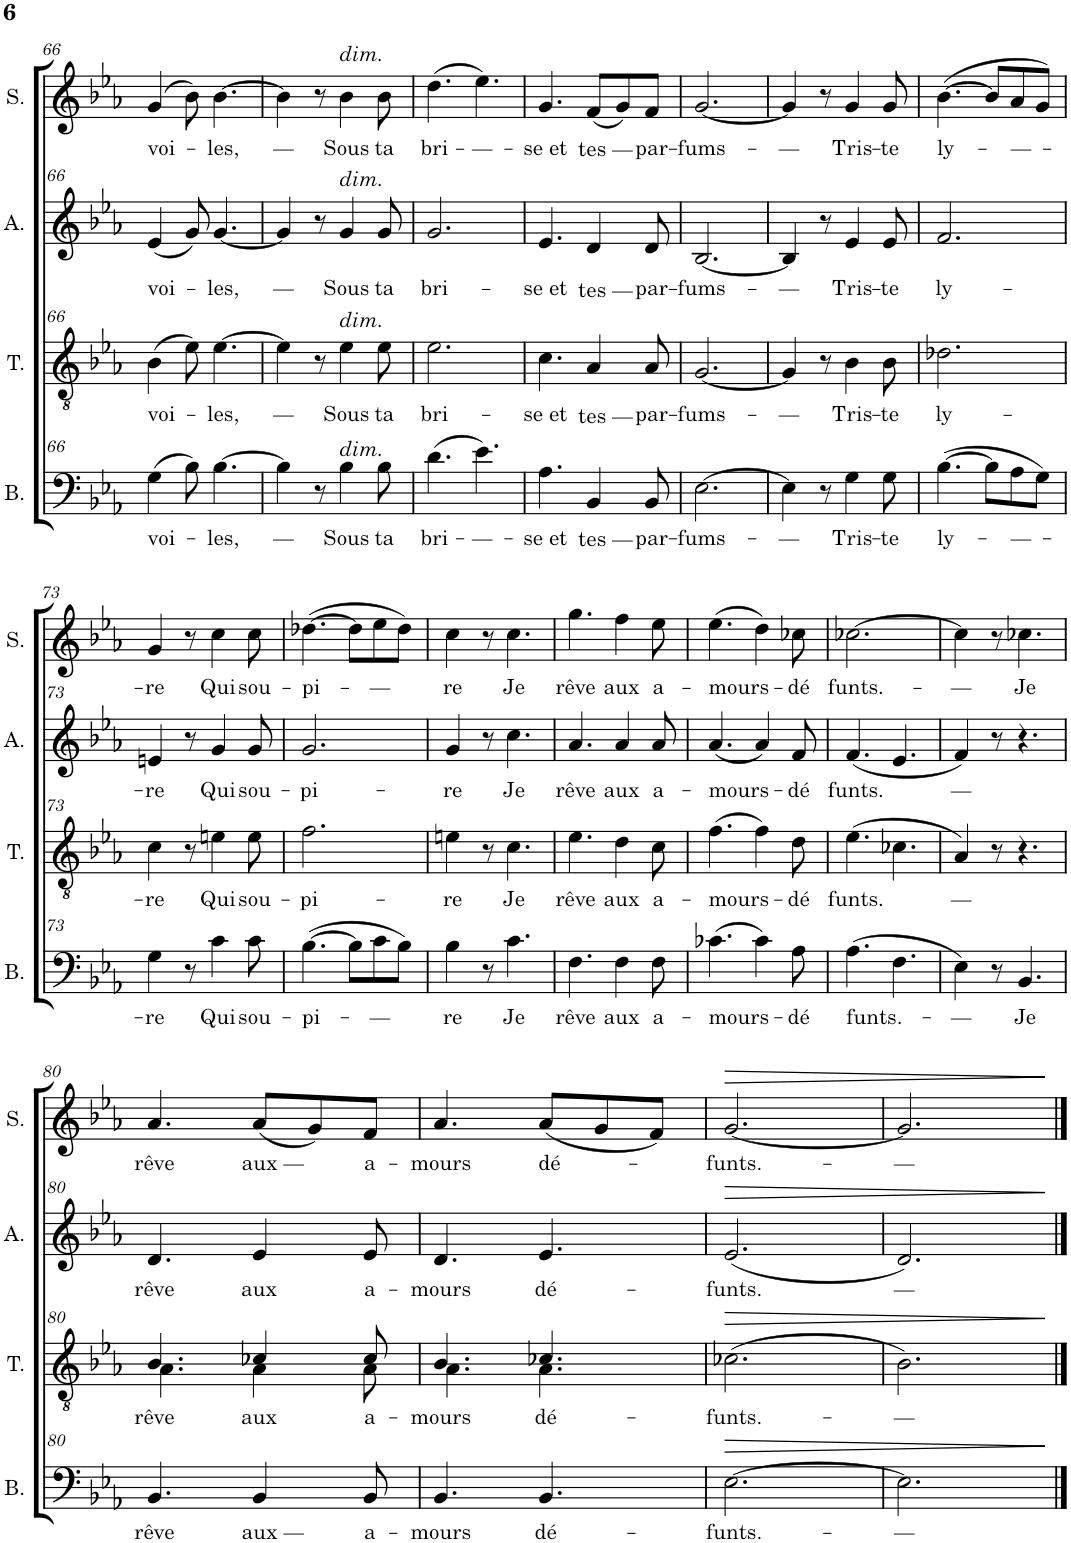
**kern	**text	**dynam	**kern	**text	**dynam	**kern	**text	**dynam	**kern	**text	**dynam
*part4	*part4	*part4	*part3	*part3	*part3	*part2	*part2	*part2	*part1	*part1	*part1
*staff4	*staff4	*staff4	*staff3	*staff3	*staff3	*staff2	*staff2	*staff2	*staff1	*staff1	*staff1
*I"Basse	*	*	*I"Ténor	*	*	*I"Alto	*	*	*I"Soprano	*	*
*I'B.	*	*	*I'T.	*	*	*I'A.	*	*	*I'S.	*	*
!!LO:PB:g=z
*clefF4	*	*	*clefGv2	*	*	*clefG2	*	*	*clefG2	*	*
*k[b-e-a-]	*	*	*k[b-e-a-]	*	*	*k[b-e-a-]	*	*	*k[b-e-a-]	*	*
*M6/8	*	*	*M6/8	*	*	*M6/8	*	*	*M6/8	*	*
=66	=66	=66	=66	=66	=66	=66	=66	=66	=66	=66	=66
!	!LO:LY:b	!	!	!LO:LY:b	!	!	!LO:LY:b	!	!	!LO:LY:b	!
(4G\	voi-	.	(4B-\	voi-	.	(4e-/	voi-	.	(4g/	voi-	.
8B-\)	.	.	8e-\)	.	.	8g/)	.	.	8b-\)	.	.
!	!LO:LY:b	!	!	!LO:LY:b	!	!	!LO:LY:b	!	!	!LO:LY:b	!
[4.B-\	-les,	.	[4.e-\	-les,	.	[4.g/	-les,	.	[4.b-\	-les,	.
=67	=67	=67	=67	=67	=67	=67	=67	=67	=67	=67	=67
!	!LO:LY:b	!	!	!LO:LY:b	!	!	!LO:LY:b	!	!	!LO:LY:b	!
4B-\]	—	.	4e-\]	—	.	4g/]	—	.	4b-\]	—	.
8r	.	.	8r	.	.	8r	.	.	8r	.	.
!	!	!	!	!	!	!	!	!	!LO:TX:a:i:t=dim.	!	!
!	!	!	!	!	!	!LO:TX:a:i:t=dim.	!	!	!	!	!
!	!	!	!LO:TX:a:i:t=dim.	!	!	!	!	!	!	!	!
!LO:TX:a:i:t=dim.	!	!	!	!	!	!	!	!	!	!	!
!	!LO:LY:b	!	!	!LO:LY:b	!	!	!LO:LY:b	!	!	!LO:LY:b	!
4B-\	Sous	.	4e-\	Sous	.	4g/	Sous	.	4b-\	Sous	.
!	!LO:LY:b	!	!	!LO:LY:b	!	!	!LO:LY:b	!	!	!LO:LY:b	!
8B-\	ta	.	8e-\	ta	.	8g/	ta	.	8b-\	ta	.
=68	=68	=68	=68	=68	=68	=68	=68	=68	=68	=68	=68
!	!LO:LY:b	!	!	!LO:LY:b	!	!	!LO:LY:b	!	!	!LO:LY:b	!
(4.d\	bri-	.	2.e-\	bri-	.	2.g/	bri-	.	(4.dd\	bri-	.
!	!LO:LY:b	!	!	!	!	!	!	!	!	!LO:LY:b	!
4.e-\)	-—-	.	.	.	.	.	.	.	4.ee-\)	-—-	.
=69	=69	=69	=69	=69	=69	=69	=69	=69	=69	=69	=69
!	!LO:LY:b	!	!	!LO:LY:b	!	!	!LO:LY:b	!	!	!LO:LY:b	!
4.A-\	-se et	.	4.c\	-se et	.	4.e-/	-se et	.	4.g/	-se et	.
!	!LO:LY:b	!	!	!LO:LY:b	!	!	!LO:LY:b	!	!	!LO:LY:b	!
4BB-/	tes —	.	4A-/	tes —	.	4d/	tes —	.	(8f/L	tes —	.
.	.	.	.	.	.	.	.	.	8g/)	.	.
!	!LO:LY:b	!	!	!LO:LY:b	!	!	!LO:LY:b	!	!	!LO:LY:b	!
8BB-/	par-	.	8A-/	par-	.	8d/	par-	.	8f/J	par-	.
=70	=70	=70	=70	=70	=70	=70	=70	=70	=70	=70	=70
!	!LO:LY:b	!	!	!LO:LY:b	!	!	!LO:LY:b	!	!	!LO:LY:b	!
[2.E-\	-fums-	.	[2.G/	-fums-	.	[2.B-/	-fums-	.	[2.g/	-fums-	.
=71	=71	=71	=71	=71	=71	=71	=71	=71	=71	=71	=71
!	!LO:LY:b	!	!	!LO:LY:b	!	!	!LO:LY:b	!	!	!LO:LY:b	!
4E-\]	-—	.	4G/]	-—	.	4B-/]	-—	.	4g/]	-—	.
8r	.	.	8r	.	.	8r	.	.	8r	.	.
!	!LO:LY:b	!	!	!LO:LY:b	!	!	!LO:LY:b	!	!	!LO:LY:b	!
4G\	Tris-	.	4B-\	Tris-	.	4e-/	Tris-	.	4g/	Tris-	.
!	!LO:LY:b	!	!	!LO:LY:b	!	!	!LO:LY:b	!	!	!LO:LY:b	!
8G\	-te	.	8B-\	-te	.	8e-/	-te	.	8g/	-te	.
=72	=72	=72	=72	=72	=72	=72	=72	=72	=72	=72	=72
!	!LO:LY:b	!	!	!LO:LY:b	!	!	!LO:LY:b	!	!	!LO:LY:b	!
([4.B-\	ly-	.	2.d-X\	ly-	.	2.f/	ly-	.	([4.b-\	ly-	.
8B-\L]	.	.	.	.	.	.	.	.	8b-/L]	.	.
!	!LO:LY:b	!	!	!	!	!	!	!	!	!LO:LY:b	!
8A-\	-—-	.	.	.	.	.	.	.	8a-/	-—-	.
8G\J)	.	.	.	.	.	.	.	.	8g/J)	.	.
!!LO:LB:g=z
=73	=73	=73	=73	=73	=73	=73	=73	=73	=73	=73	=73
!	!LO:LY:b	!	!	!LO:LY:b	!	!	!LO:LY:b	!	!	!LO:LY:b	!
4G\	-re	.	4c\	-re	.	4en/	-re	.	4g/	-re	.
8r	.	.	8r	.	.	8r	.	.	8r	.	.
!	!LO:LY:b	!	!	!LO:LY:b	!	!	!LO:LY:b	!	!	!LO:LY:b	!
4c\	Qui	.	4en\	Qui	.	4g/	Qui	.	4cc\	Qui	.
!	!LO:LY:b	!	!	!LO:LY:b	!	!	!LO:LY:b	!	!	!LO:LY:b	!
8c\	sou-	.	8e\	sou-	.	8g/	sou-	.	8cc\	sou-	.
=74	=74	=74	=74	=74	=74	=74	=74	=74	=74	=74	=74
!	!LO:LY:b	!	!	!LO:LY:b	!	!	!LO:LY:b	!	!	!LO:LY:b	!
([4.B-\	-pi-	.	2.f\	-pi-	.	2.g/	-pi-	.	([4.dd-X\	-pi-	.
8B-\L]	.	.	.	.	.	.	.	.	8dd-\L]	.	.
!	!LO:LY:b	!	!	!	!	!	!	!	!	!LO:LY:b	!
8c\	-—	.	.	.	.	.	.	.	8ee-\	-—	.
8B-\J)	.	.	.	.	.	.	.	.	8dd-\J)	.	.
=75	=75	=75	=75	=75	=75	=75	=75	=75	=75	=75	=75
!	!LO:LY:b	!	!	!LO:LY:b	!	!	!LO:LY:b	!	!	!LO:LY:b	!
4B-\	re	.	4en\	re	.	4g/	re	.	4cc\	re	.
8r	.	.	8r	.	.	8r	.	.	8r	.	.
!	!LO:LY:b	!	!	!LO:LY:b	!	!	!LO:LY:b	!	!	!LO:LY:b	!
4.c\	Je	.	4.c\	Je	.	4.cc\	Je	.	4.cc\	Je	.
=76	=76	=76	=76	=76	=76	=76	=76	=76	=76	=76	=76
!	!LO:LY:b	!	!	!LO:LY:b	!	!	!LO:LY:b	!	!	!LO:LY:b	!
4.F\	rêve	.	4.e-\	rêve	.	4.a-/	rêve	.	4.gg\	rêve	.
!	!LO:LY:b	!	!	!LO:LY:b	!	!	!LO:LY:b	!	!	!LO:LY:b	!
4F\	aux	.	4d\	aux	.	4a-/	aux	.	4ff\	aux	.
!	!LO:LY:b	!	!	!LO:LY:b	!	!	!LO:LY:b	!	!	!LO:LY:b	!
8F\	a-	.	8c\	a-	.	8a-/	a-	.	8ee-\	a-	.
=77	=77	=77	=77	=77	=77	=77	=77	=77	=77	=77	=77
!	!LO:LY:b	!	!	!LO:LY:b	!	!	!LO:LY:b	!	!	!LO:LY:b	!
(4.c-X\	-mours-	.	(4.f\	-mours-	.	(4.a-/	-mours-	.	(4.ee-\	-mours-	.
4c-\)	.	.	4f\)	.	.	4a-/)	.	.	4dd\)	.	.
!	!LO:LY:b	!	!	!LO:LY:b	!	!	!LO:LY:b	!	!	!LO:LY:b	!
8A-\	-dé	.	8d\	-dé	.	8f/	-dé	.	8cc-X\	-dé	.
=78	=78	=78	=78	=78	=78	=78	=78	=78	=78	=78	=78
!	!LO:LY:b	!	!	!LO:LY:b	!	!	!LO:LY:b	!	!	!LO:LY:b	!
(4.A-\	funts.-	.	(4.e-\	funts.	.	(4.f/	funts.	.	[2.cc-X\	funts.-	.
4.F\	.	.	4.c-X\	.	.	4.e-/	.	.	.	.	.
=79	=79	=79	=79	=79	=79	=79	=79	=79	=79	=79	=79
!	!LO:LY:b	!	!	!LO:LY:b	!	!	!LO:LY:b	!	!	!LO:LY:b	!
4E-\)	-—	.	4A-/)	-—	.	4f/)	-—	.	4cc-\]	-—	.
8r	.	.	8r	.	.	8r	.	.	8r	.	.
!	!LO:LY:b	!	!	!	!	!	!	!	!	!LO:LY:b	!
4.BB-/	Je	.	4.r	.	.	4.r	.	.	4.cc-X\	Je	.
!!LO:LB:g=z
=80	=80	=80	=80	=80	=80	=80	=80	=80	=80	=80	=80
!	!LO:LY:b	!	!	!LO:LY:b	!	!	!LO:LY:b	!	!	!LO:LY:b	!
*	*	*	*^	*	*	*	*	*	*	*	*
4.BB-/	rêve	.	4.B-/	4.A-\	rêve	.	4.d/	rêve	.	4.a-/	rêve	.
!	!LO:LY:b	!	!	!	!LO:LY:b	!	!	!LO:LY:b	!	!	!LO:LY:b	!
4BB-/	aux —	.	4c-X/	4A-\	aux	.	4e-/	aux	.	(8a-/L	aux —	.
.	.	.	.	.	.	.	.	.	.	8g/)	.	.
!	!LO:LY:b	!	!	!	!LO:LY:b	!	!	!LO:LY:b	!	!	!LO:LY:b	!
8BB-/	a-	.	8c-/	8A-\	a-	.	8e-/	a-	.	8f/J	a-	.
=81	=81	=81	=81	=81	=81	=81	=81	=81	=81	=81	=81	=81
!	!LO:LY:b	!	!	!	!LO:LY:b	!	!	!LO:LY:b	!	!	!LO:LY:b	!
4.BB-/	-mours	.	4.B-/	4.A-\	-mours	.	4.d/	-mours	.	4.a-/	-mours	.
!	!LO:LY:b	!	!	!	!LO:LY:b	!	!	!LO:LY:b	!	!	!LO:LY:b	!
4.BB-/	dé-	.	4.c-X/	4.A-\	dé-	.	4.e-/	dé-	.	(8a-/L	dé-	.
.	.	.	.	.	.	.	.	.	.	8g/	.	.
.	.	.	.	.	.	.	.	.	.	8f/J)	.	.
*	*	*	*v	*v	*	*	*	*	*	*	*	*
=82	=82	=82	=82	=82	=82	=82	=82	=82	=82	=82	=82
!	!LO:LY:b	!LO:HP:b	!	!LO:LY:b	!LO:HP:b	!	!LO:LY:b	!LO:HP:b	!	!LO:LY:b	!LO:HP:b
[2.E-\	-funts.-	>	(2.c-X\	-funts.-	>	(2.e-/	-funts.	>	[2.g/	-funts.-	>
=83	=83	=83	=83	=83	=83	=83	=83	=83	=83	=83	=83
!	!LO:LY:b	!	!	!LO:LY:b	!	!	!LO:LY:b	!	!	!LO:LY:b	!
2.E-\]	-—	.	2.B-\)	-—	.	2.d/)	—	.	2.g/]	-—	.
.	.	]	.	.	]	.	.	]	.	.	]
==	==	==	==	==	==	==	==	==	==	==	==
*-	*-	*-	*-	*-	*-	*-	*-	*-	*-	*-	*-
